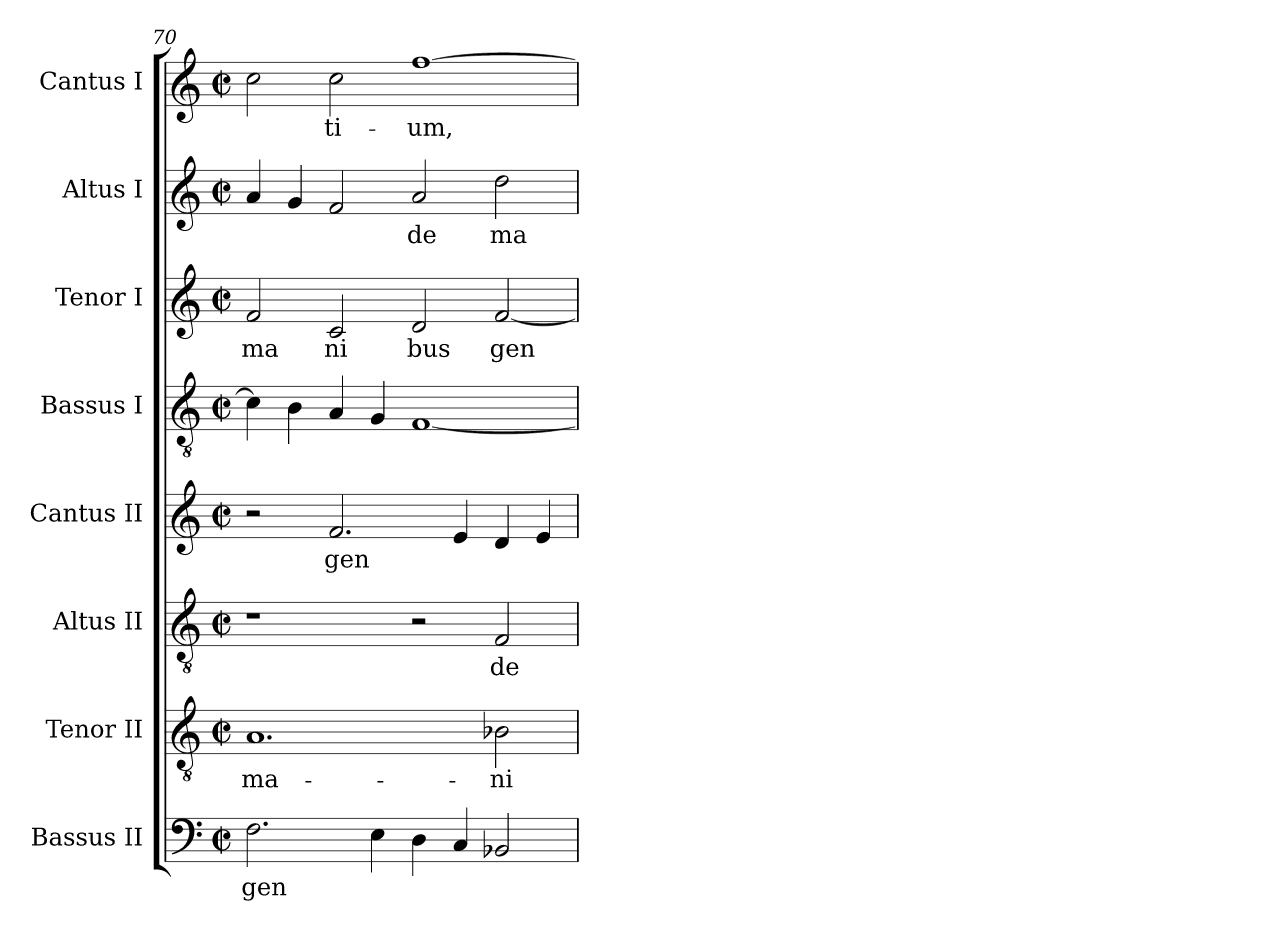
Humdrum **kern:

**kern	**text	**kern	**text	**kern	**text	**kern	**text	**kern	**text	**kern	**text	**kern	**text	**kern	**text
*part8	*part8	*part7	*part7	*part6	*part6	*part5	*part5	*part4	*part4	*part3	*part3	*part2	*part2	*part1	*part1
*staff8	*staff8	*staff7	*staff7	*staff6	*staff6	*staff5	*staff5	*staff4	*staff4	*staff3	*staff3	*staff2	*staff2	*staff1	*staff1
*I"Bassus II	*	*I"Tenor II	*	*I"Altus II	*	*I"Cantus II	*	*I"Bassus I	*	*I"Tenor I	*	*I"Altus I	*	*I"Cantus I	*
*clefF4	*	*clefGv2	*	*clefGv2	*	*clefG2	*	*clefGv2	*	*clefG2	*	*clefG2	*	*clefG2	*
*k[]	*	*k[]	*	*k[]	*	*k[]	*	*k[]	*	*k[]	*	*k[]	*	*k[]	*
*C:	*	*C:	*	*C:	*	*C:	*	*C:	*	*C:	*	*C:	*	*C:	*
*M2/2	*	*M2/2	*	*M2/2	*	*M2/2	*	*M2/2	*	*M2/2	*	*M2/2	*	*M2/2	*
*met(c|)	*	*met(c|)	*	*met(c|)	*	*met(c|)	*	*met(c|)	*	*met(c|)	*	*met(c|)	*	*met(c|)	*
=70	=70	=70	=70	=70	=70	=70	=70	=70	=70	=70	=70	=70	=70	=70	=70
!	!LO:LY:b:cj	!	!LO:LY:b:cj	!	!	!	!	!	!LO:LY:b:cj	!	!LO:LY:b:cj	!	!LO:LY:b:cj	!	!LO:LY:b:cj
2.F\	gen-	1.A	ma-	1r	.	2r	.	4c\]	--	2f/	ma	4a/	.	2cc\	--
!	!	!	!	!	!	!	!	!	!LO:LY:b:cj	!	!	!	!LO:LY:b:cj	!	!
.	.	.	.	.	.	.	.	4B\	--	.	.	4g/	.	.	.
!	!	!	!	!	!	!	!LO:LY:b:cj	!	!LO:LY:b:cj	!	!LO:LY:b:cj	!	!LO:LY:b:cj	!	!LO:LY:b:cj
.	.	.	.	.	.	2.f/	gen	4A/	--	2c/	ni	2f/	.	2cc\	-ti-
!	!LO:LY:b:cj	!	!	!	!	!	!	!	!LO:LY:b:cj	!	!	!	!	!	!
4E\	--	.	.	.	.	.	.	4G/	--	.	.	.	.	.	.
!	!LO:LY:b:cj	!	!	!	!	!	!	!	!LO:LY:b:cj	!	!LO:LY:b:cj	!	!LO:LY:b:cj	!	!LO:LY:b:cj
4D\	--	.	.	2r	.	.	.	[<1F	--	2d/	bus	2a/	de	[>1ff	-um,
!	!LO:LY:b:cj	!	!	!	!	!	!LO:LY:b:cj	!	!	!	!	!	!	!	!
4C/	--	.	.	.	.	4e/	.	.	.	.	.	.	.	.	.
!	!LO:LY:b:cj	!	!LO:LY:b:cj	!	!LO:LY:b:cj	!	!LO:LY:b:cj	!	!	!	!LO:LY:b:cj	!	!LO:LY:b:cj	!	!
2BB-X/	--	2B-X\	-ni-	2F/	de	4d/	.	.	.	[<2f/	gen	2dd\	ma	.	.
!	!	!	!	!	!	!	!LO:LY:b:cj	!	!	!	!	!	!	!	!
.	.	.	.	.	.	4e/	.	.	.	.	.	.	.	.	.
=	=	=	=	=	=	=	=	=	=	=	=	=	=	=	=
*-	*-	*-	*-	*-	*-	*-	*-	*-	*-	*-	*-	*-	*-	*-	*-
